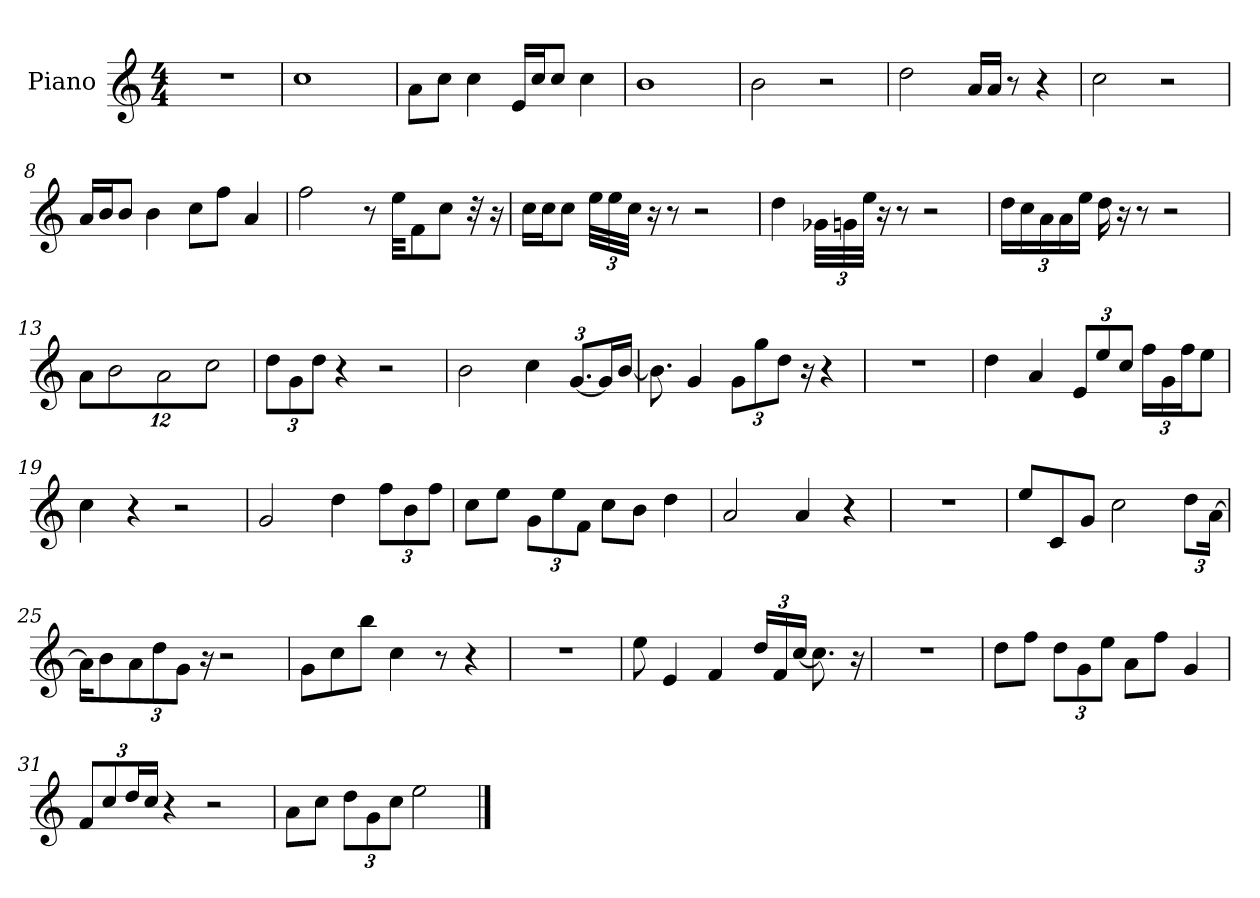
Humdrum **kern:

**kern
*part1
*staff1
*I"Piano
*I'Pno.
*clefG2
*k[]
*M4/4
=1
1r
=2
1cc
=3
8a\L
8cc\J
4cc\
16e/LL
16cc/J
8cc/J
4cc\
=4
1b
!!LO:LB:g=z
=5
2b\
2r
=6
2dd\
16a/LL
16a/JJ
8r
4r
=7
2cc\
2r
=8
16a/LL
16b/J
8b/J
4b\
8cc\L
8ff\J
4a/
!!LO:LB:g=z
=9
2ff\
8r
32ee\KKL
8f\
8cc\J
32r
16r
=10
16cc\LL
16cc\J
8cc\J
*Xbrackettup
48ee\LLL
48ee\
48cc\JJJ
16r
8r
2r
=11
4dd\
48g-X\LLL
48gn\
48ee\JJJ
16r
8r
2r
=12
16dd\LL
24cc\
24a\
24a\
16ee\JJ
16dd\
16r
8r
2r
!!LO:LB:g=z
=13
8a\L
24%7b\
24%7a\
24%7cc\J
=14
12dd\L
12g\
12dd\J
4r
2r
=15
2b\
4cc\
[12.g/L
16g/L]
[16b/JJ
=16
8.b\]
4g/
12g\L
12gg\
12dd\J
16r
4r
!!LO:LB:g=z
=17
1r
=18
4dd\
4a/
12e/L
12ee/
12cc/J
24ff\LL
24g\
24ff\J
8ee\J
=19
4cc\
4r
2r
=20
2g/
4dd\
12ff\L
12b\
12ff\J
!!LO:LB:g=z
=21
8cc\L
8ee\J
12g\L
12ee\
12f\J
8cc\L
8b\J
4dd\
=22
2a/
4a/
4r
=23
1r
=24
8ee/L
8c/
8g/J
2cc\
12dd\L
[24a\Jk
!!LO:LB:g=z
=25
16a\KL]
8b\
12a\
12dd\
12g\J
16r
2r
=26
8g\L
8cc\
8bb\J
4cc\
8r
4r
=27
1r
=28
8ee\
4e/
4f/
24dd/LL
24f/
[24cc/JJ
8.cc\]
16r
!!LO:LB:g=z
=29
1r
=30
8dd\L
8ff\J
12dd\L
12g\
12ee\J
8a\L
8ff\J
4g/
=31
12f/L
12cc/
24dd/L
24cc/JJ
4r
2r
=32
8a\L
8cc\J
12dd\L
12g\
12cc\J
2ee\
==
*-
